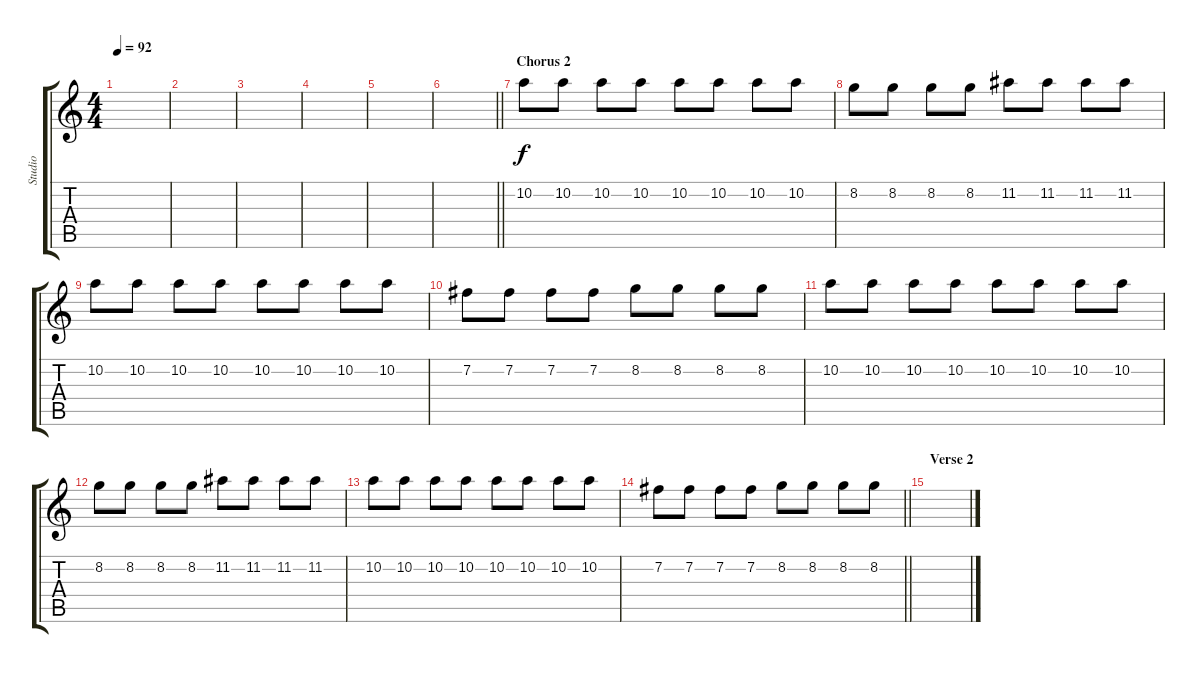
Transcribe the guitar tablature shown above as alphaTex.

\track ("Studio" "Studio") {instrument distortionguitar}
\staff {score tabs}
\tuning (E4 B3 G3 D3 A2 E2) {hide}
\ts (4 4)
\tempo 92
\clef g2
\ks c
|
|
|
|
|
\barLineRight lightlight
|
\section ("" "Chorus 2")
10.2.8 10.2.8 10.2.8 10.2.8 10.2.8 10.2.8 10.2.8 10.2.8 |
8.2.8 8.2.8 8.2.8 8.2.8 11.2.8 11.2.8 11.2.8 11.2.8 |
10.2.8 10.2.8 10.2.8 10.2.8 10.2.8 10.2.8 10.2.8 10.2.8 |
7.2.8 7.2.8 7.2.8 7.2.8 8.2.8 8.2.8 8.2.8 8.2.8 |
10.2.8 10.2.8 10.2.8 10.2.8 10.2.8 10.2.8 10.2.8 10.2.8 |
8.2.8 8.2.8 8.2.8 8.2.8 11.2.8 11.2.8 11.2.8 11.2.8 |
10.2.8 10.2.8 10.2.8 10.2.8 10.2.8 10.2.8 10.2.8 10.2.8 |
\barLineRight lightlight
7.2.8 7.2.8 7.2.8 7.2.8 8.2.8 8.2.8 8.2.8 8.2.8 |
\section ("" "Verse 2")
